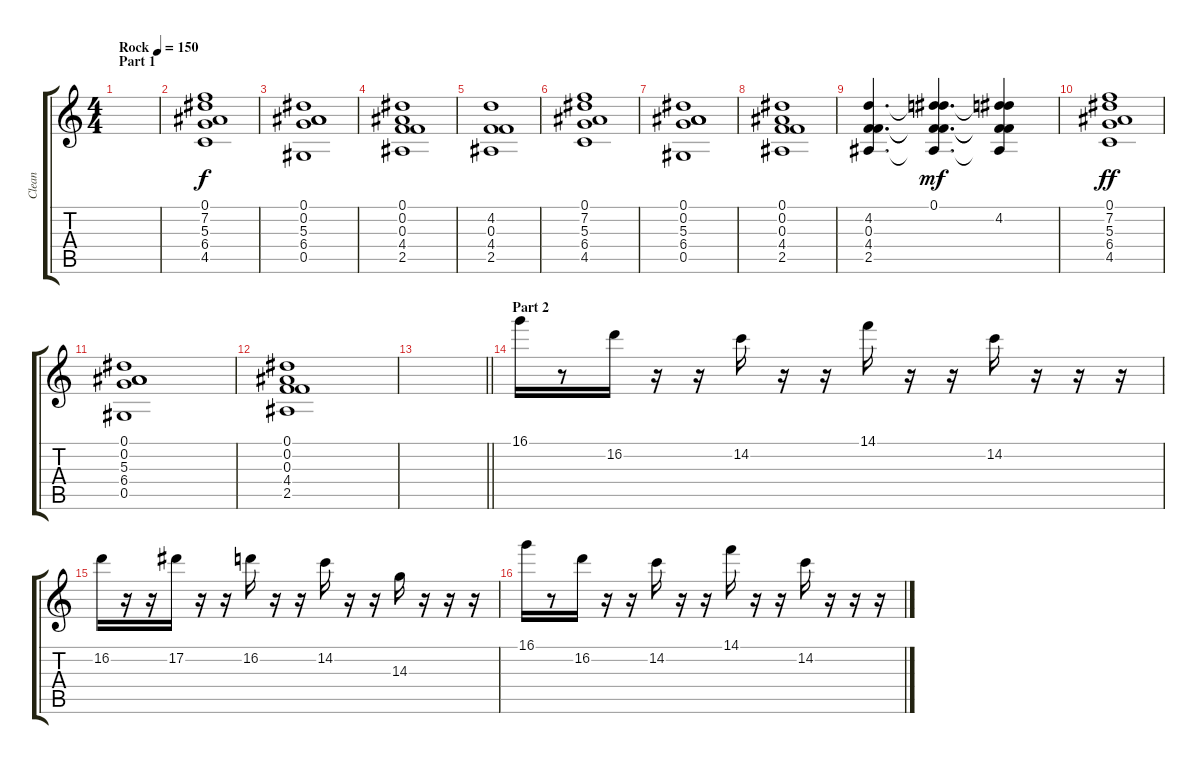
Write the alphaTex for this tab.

\track ("Clean" "Clean") {instrument electricguitarclean}
\staff {score tabs}
\tuning (Eb4 Bb3 F3 Db3 Ab2 Eb2) {hide}
\ts (4 4)
\section ("" "Part 1")
\tempo (150 "Rock")
\clef g2
\ks c
|
(0.1 7.2 5.3 6.4 4.5).1 |
(0.1 0.2 5.3 6.4 0.5).1 |
(0.1 0.2 0.3 4.4 2.5).1 |
(4.2 0.3 4.4 2.5).1 |
(0.1 7.2 5.3 6.4 4.5).1 |
(0.1 0.2 5.3 6.4 0.5).1 |
(0.1 0.2 0.3 4.4 2.5).1 |
(4.2 0.3 4.4 2.5).4{d} (0.1 4.2{t} 0.3{t} 4.4{t} 2.5{t}).4{d dy mf} (0.1{t} 4.2 0.3{t} 4.4{t} 2.5{t}).4 |
(0.1 7.2 5.3 6.4 4.5).1{dy ff} |
(0.1 0.2 5.3 6.4 0.5).1 |
(0.1 0.2 0.3 4.4 2.5).1 |
\barLineRight lightlight
|
\section ("" "Part 2")
16.1.16 r.8 16.2.16 r.16 r.16 14.2.16 r.16 r.16 14.1.16 r.16 r.16 14.2.16 r.16 r.16 r.16 |
16.2.16 r.16 r.16 17.2.16 r.16 r.16 16.2.16 r.16 r.16 14.2.16 r.16 r.16 14.3.16 r.16 r.16 r.16 |
16.1.16 r.8 16.2.16 r.16 r.16 14.2.16 r.16 r.16 14.1.16 r.16 r.16 14.2.16 r.16 r.16 r.16
